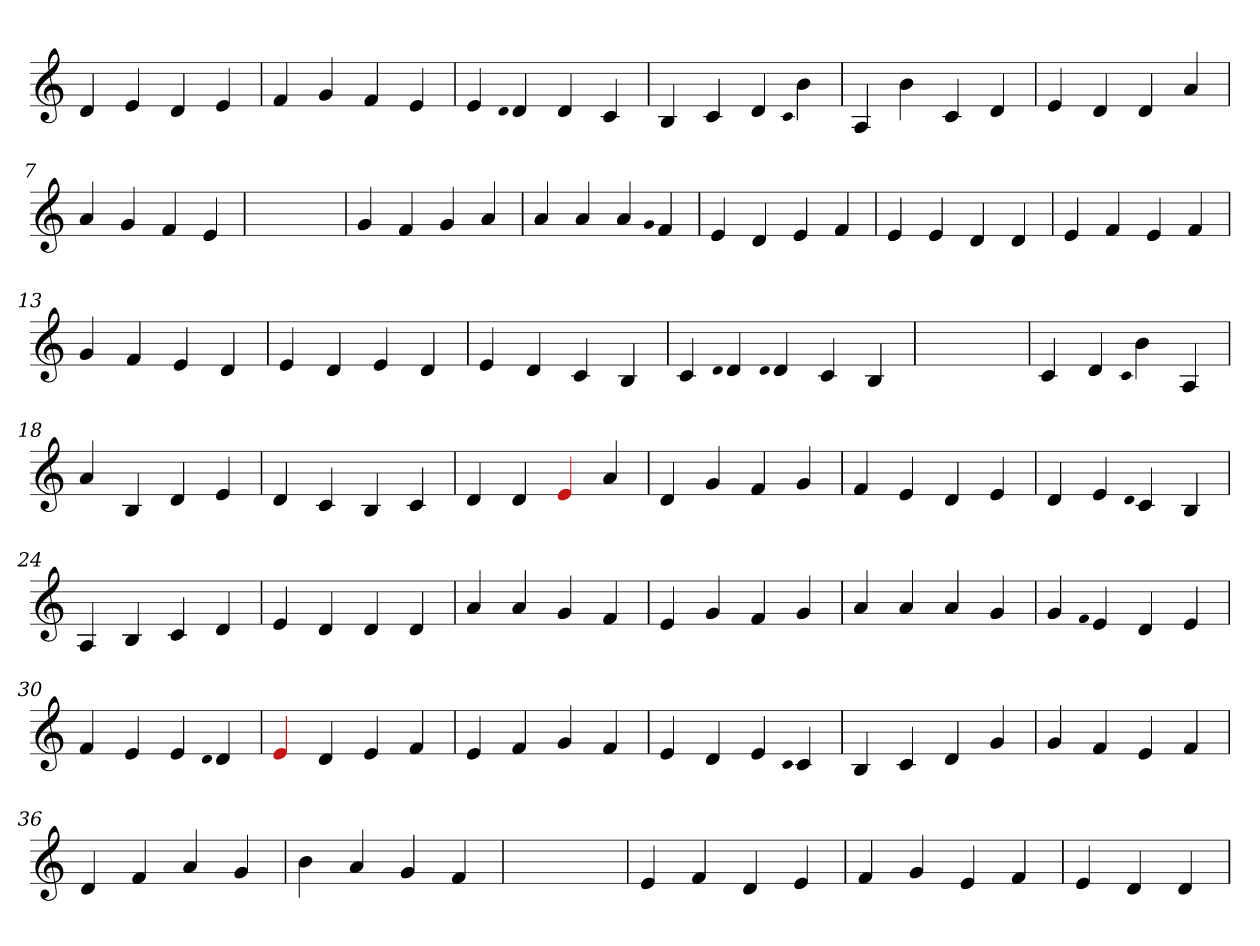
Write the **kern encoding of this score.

**kern
*part1
*staff1
*clefG2
=1
4d
4e
4d
4e
=2
4f
4g
4f
4e
=3
4e
qqd
4d
4d
4c
=4
4B
4c
4d
qqc
4b
=5
4A
4b
4c
4d
=6
4e
4d
4d
4a
=7
4a
4g
4f
4e
=8
1ryy
=8
4g
4f
4g
4a
=9
4a
4a
4a
qqg
4f
=10
4e
4d
4e
4f
=11
4e
4e
4d
4d
=12
4e
4f
4e
4f
=13
4g
4f
4e
4d
=14
4e
4d
4e
4d
=15
4e
4d
4c
4B
=16
4c
qqd
4d
qqd
4d
4c
4B
=17
1ryy
=17
4c
4d
qqc
4b
4A
=18
4a
4B
4d
4e
=19
4d
4c
4B
4c
=20
4d
4d
4Re
4a
=21
4d
4g
4f
4g
=22
4f
4e
4d
4e
=23
4d
4e
qqd
4c
4B
=24
4A
4B
4c
4d
=25
4e
4d
4d
4d
=26
4a
4a
4g
4f
=27
4e
4g
4f
4g
=28
4a
4a
4a
4g
=29
4g
qqf
4e
4d
4e
=30
4f
4e
4e
qqd
4d
=31
4Re
4d
4e
4f
=32
4e
4f
4g
4f
=33
4e
4d
4e
qqc
4c
=34
4B
4c
4d
4g
=35
4g
4f
4e
4f
=36
4d
4f
4a
4g
=37
4b
4a
4g
4f
=38
1ryy
=38
4e
4f
4d
4e
=39
4f
4g
4e
4f
=40
4e
4d
4d
=
*-
